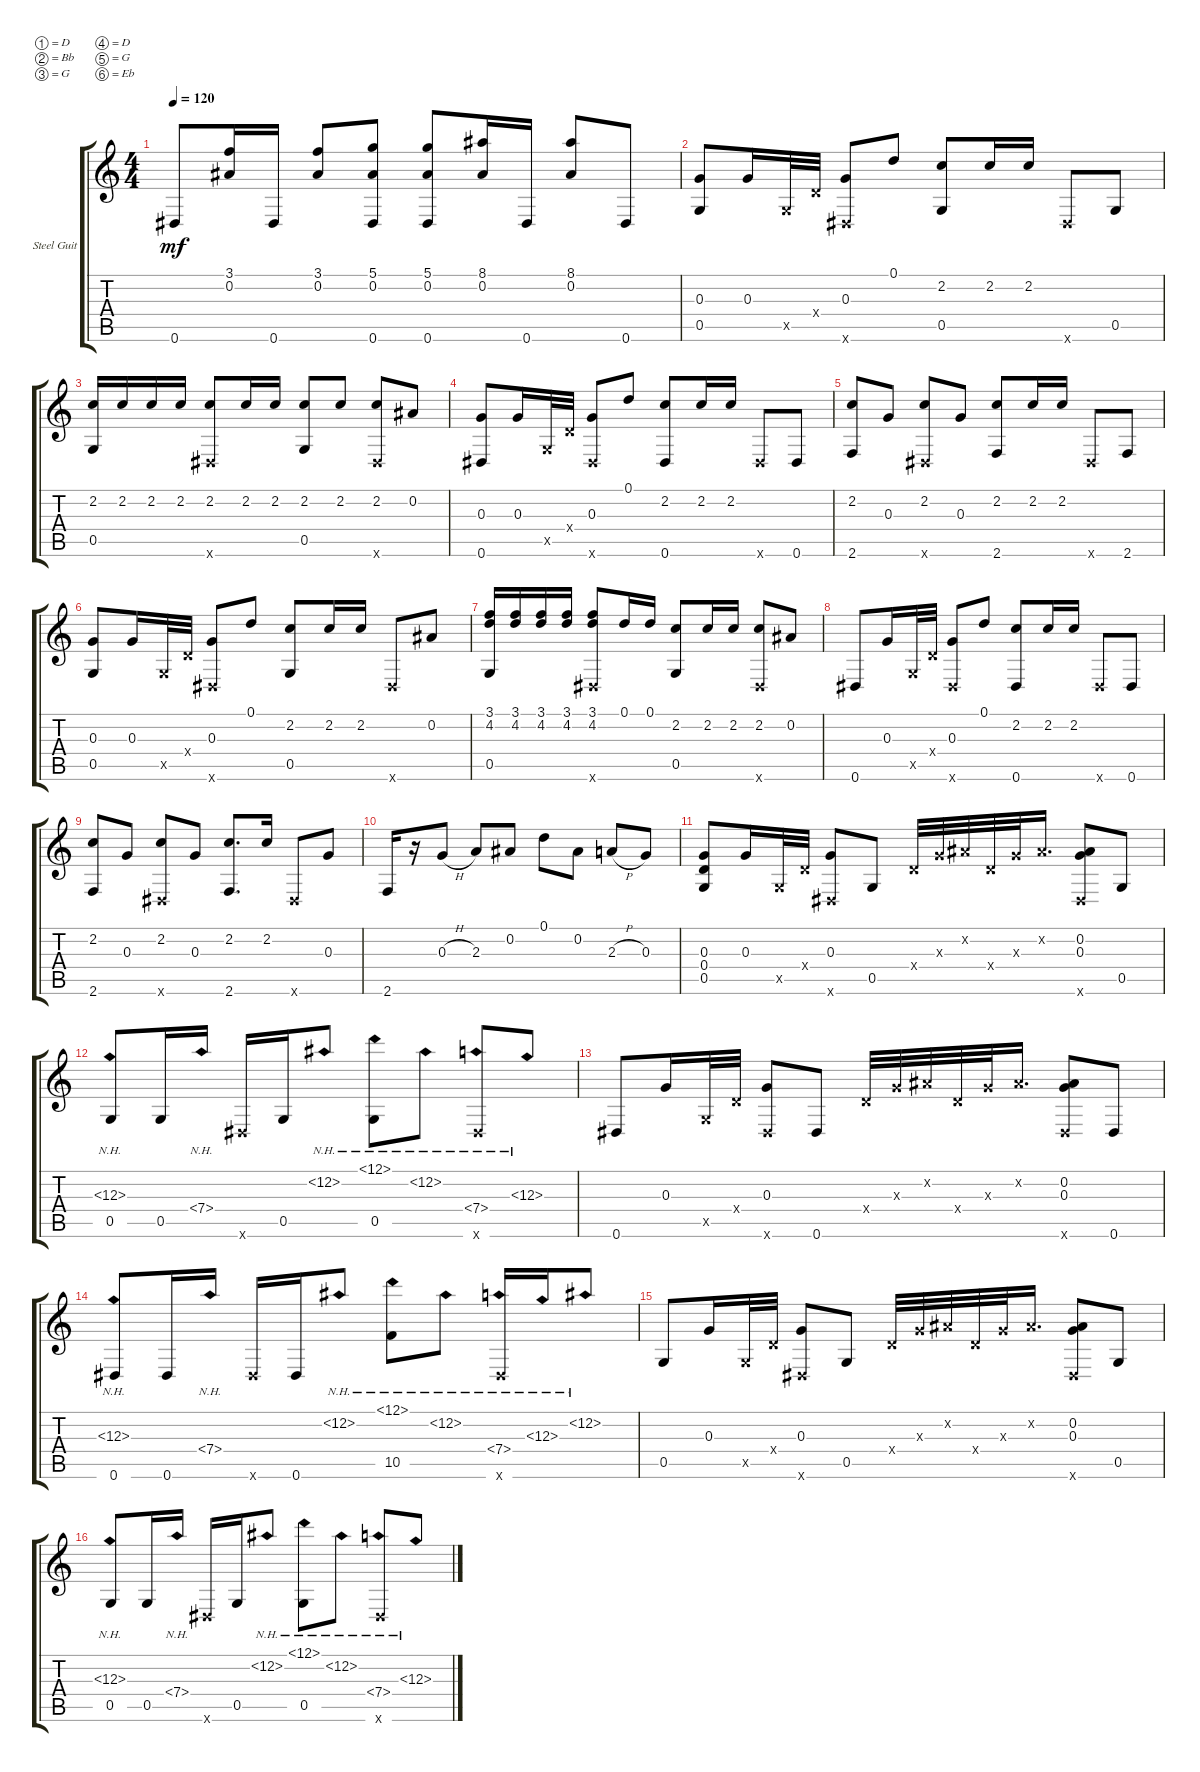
\defaultSystemsLayout 4
\bracketExtendMode groupsimilarinstruments
\firstSystemTrackNameOrientation horizontal
\otherSystemsTrackNameOrientation horizontal
\track ("Steel Guitar" "Steel Guit") {instrument acousticguitarsteel}
\staff {score tabs}
\tuning (D4 Bb3 G3 D3 G2 Eb2)
\ts (4 4)
\tempo 120
\clef g2
\ks c
0.6.8{dy mf} (0.2 3.1).16 0.6.16 (0.2 3.1).8 (0.2 5.1 0.6).8 (0.6 0.2 5.1).8 (0.2 8.1).16 0.6.16 (0.2 8.1).8 0.6.8 |
(0.5 0.3).8 0.3.16 0.5{x}.32 0.4{x}.32 (0.3 0.6{x}).8 0.1.8 (2.2 0.5).8 2.2.16 2.2.16 0.6{x}.8 0.5.8 |
(0.5 2.2).16 2.2.16 2.2.16 2.2.16 (2.2 0.6{x}).8 2.2.16 2.2.16 (0.5 2.2).8 2.2.8 (2.2 0.6{x}).8 0.2.8 |
(0.6 0.3).8 0.3.16 0.5{x}.32 0.4{x}.32 (0.3 0.6{x}).8 0.1.8 (2.2 0.6).8 2.2.16 2.2.16 0.6{x}.8 0.6.8 |
(2.6 2.2).8 0.3.8 (2.2 0.6{x}).8 0.3.8 (2.6 2.2).8 2.2.16 2.2.16 0.6{x}.8 2.6.8 |
(0.5 0.3).8 0.3.16 0.5{x}.32 0.4{x}.32 (0.3 0.6{x}).8 0.1.8 (2.2 0.5).8 2.2.16 2.2.16 0.6{x}.8 0.2.8 |
(0.5 4.2 3.1).16 (4.2 3.1).16 (4.2 3.1).16 (4.2 3.1).16 (4.2 0.6{x} 3.1).8 0.1.16 0.1.16 (0.5 2.2).8 2.2.16 2.2.16 (2.2 0.6{x}).8 0.2.8 |
0.6.8 0.3.16 0.5{x}.32 0.4{x}.32 (0.3 0.6{x}).8 0.1.8 (2.2 0.6).8 2.2.16 2.2.16 0.6{x}.8 0.6.8 |
(2.6 2.2).8 0.3.8 (2.2 0.6{x}).8 0.3.8 (2.6 2.2).8{d} 2.2.16 0.6{x}.8 0.3.8 |
2.6.16 r.16 0.3{h}.8 2.3.8 0.2.8 0.1.8 0.2.8 2.3{h}.8 0.3.8 |
(0.5 0.3 0.4).8 0.3.16 0.5{x}.32 0.4{x}.32 (0.3 0.6{x}).8 0.5.8 0.4{x}.32 0.3{x}.32 0.2{x}.32 0.4{x}.32 0.3{x}.32 0.2{x}.16{d} (0.2 0.3 0.6{x}).8 0.5.8 |
(12.3{nh} 0.5).8 0.5.16 7.4{nh}.16 0.6{x}.16 0.5.16 12.2{nh}.8 (0.5 12.1{nh}).8 12.2{nh}.8 (7.4{nh} 0.6{x}).8 12.3{nh}.8 |
0.6.8 0.3.16 0.5{x}.32 0.4{x}.32 (0.3 0.6{x}).8 0.6.8 0.4{x}.32 0.3{x}.32 0.2{x}.32 0.4{x}.32 0.3{x}.32 0.2{x}.16{d} (0.2 0.3 0.6{x}).8 0.6.8 |
(12.3{nh} 0.6).8 0.6.16 7.4{nh}.16 0.6{x}.16 0.6.16 12.2{nh}.8 (10.5 12.1{nh}).8 12.2{nh}.8 (7.4{nh} 0.6{x}).16 12.3{nh}.16 12.2{nh}.8 |
0.5.8 0.3.16 0.5{x}.32 0.4{x}.32 (0.3 0.6{x}).8 0.5.8 0.4{x}.32 0.3{x}.32 0.2{x}.32 0.4{x}.32 0.3{x}.32 0.2{x}.16{d} (0.2 0.3 0.6{x}).8 0.5.8 |
(12.3{nh} 0.5).8 0.5.16 7.4{nh}.16 0.6{x}.16 0.5.16 12.2{nh}.8 (0.5 12.1{nh}).8 12.2{nh}.8 (7.4{nh} 0.6{x}).8 12.3{nh}.8
